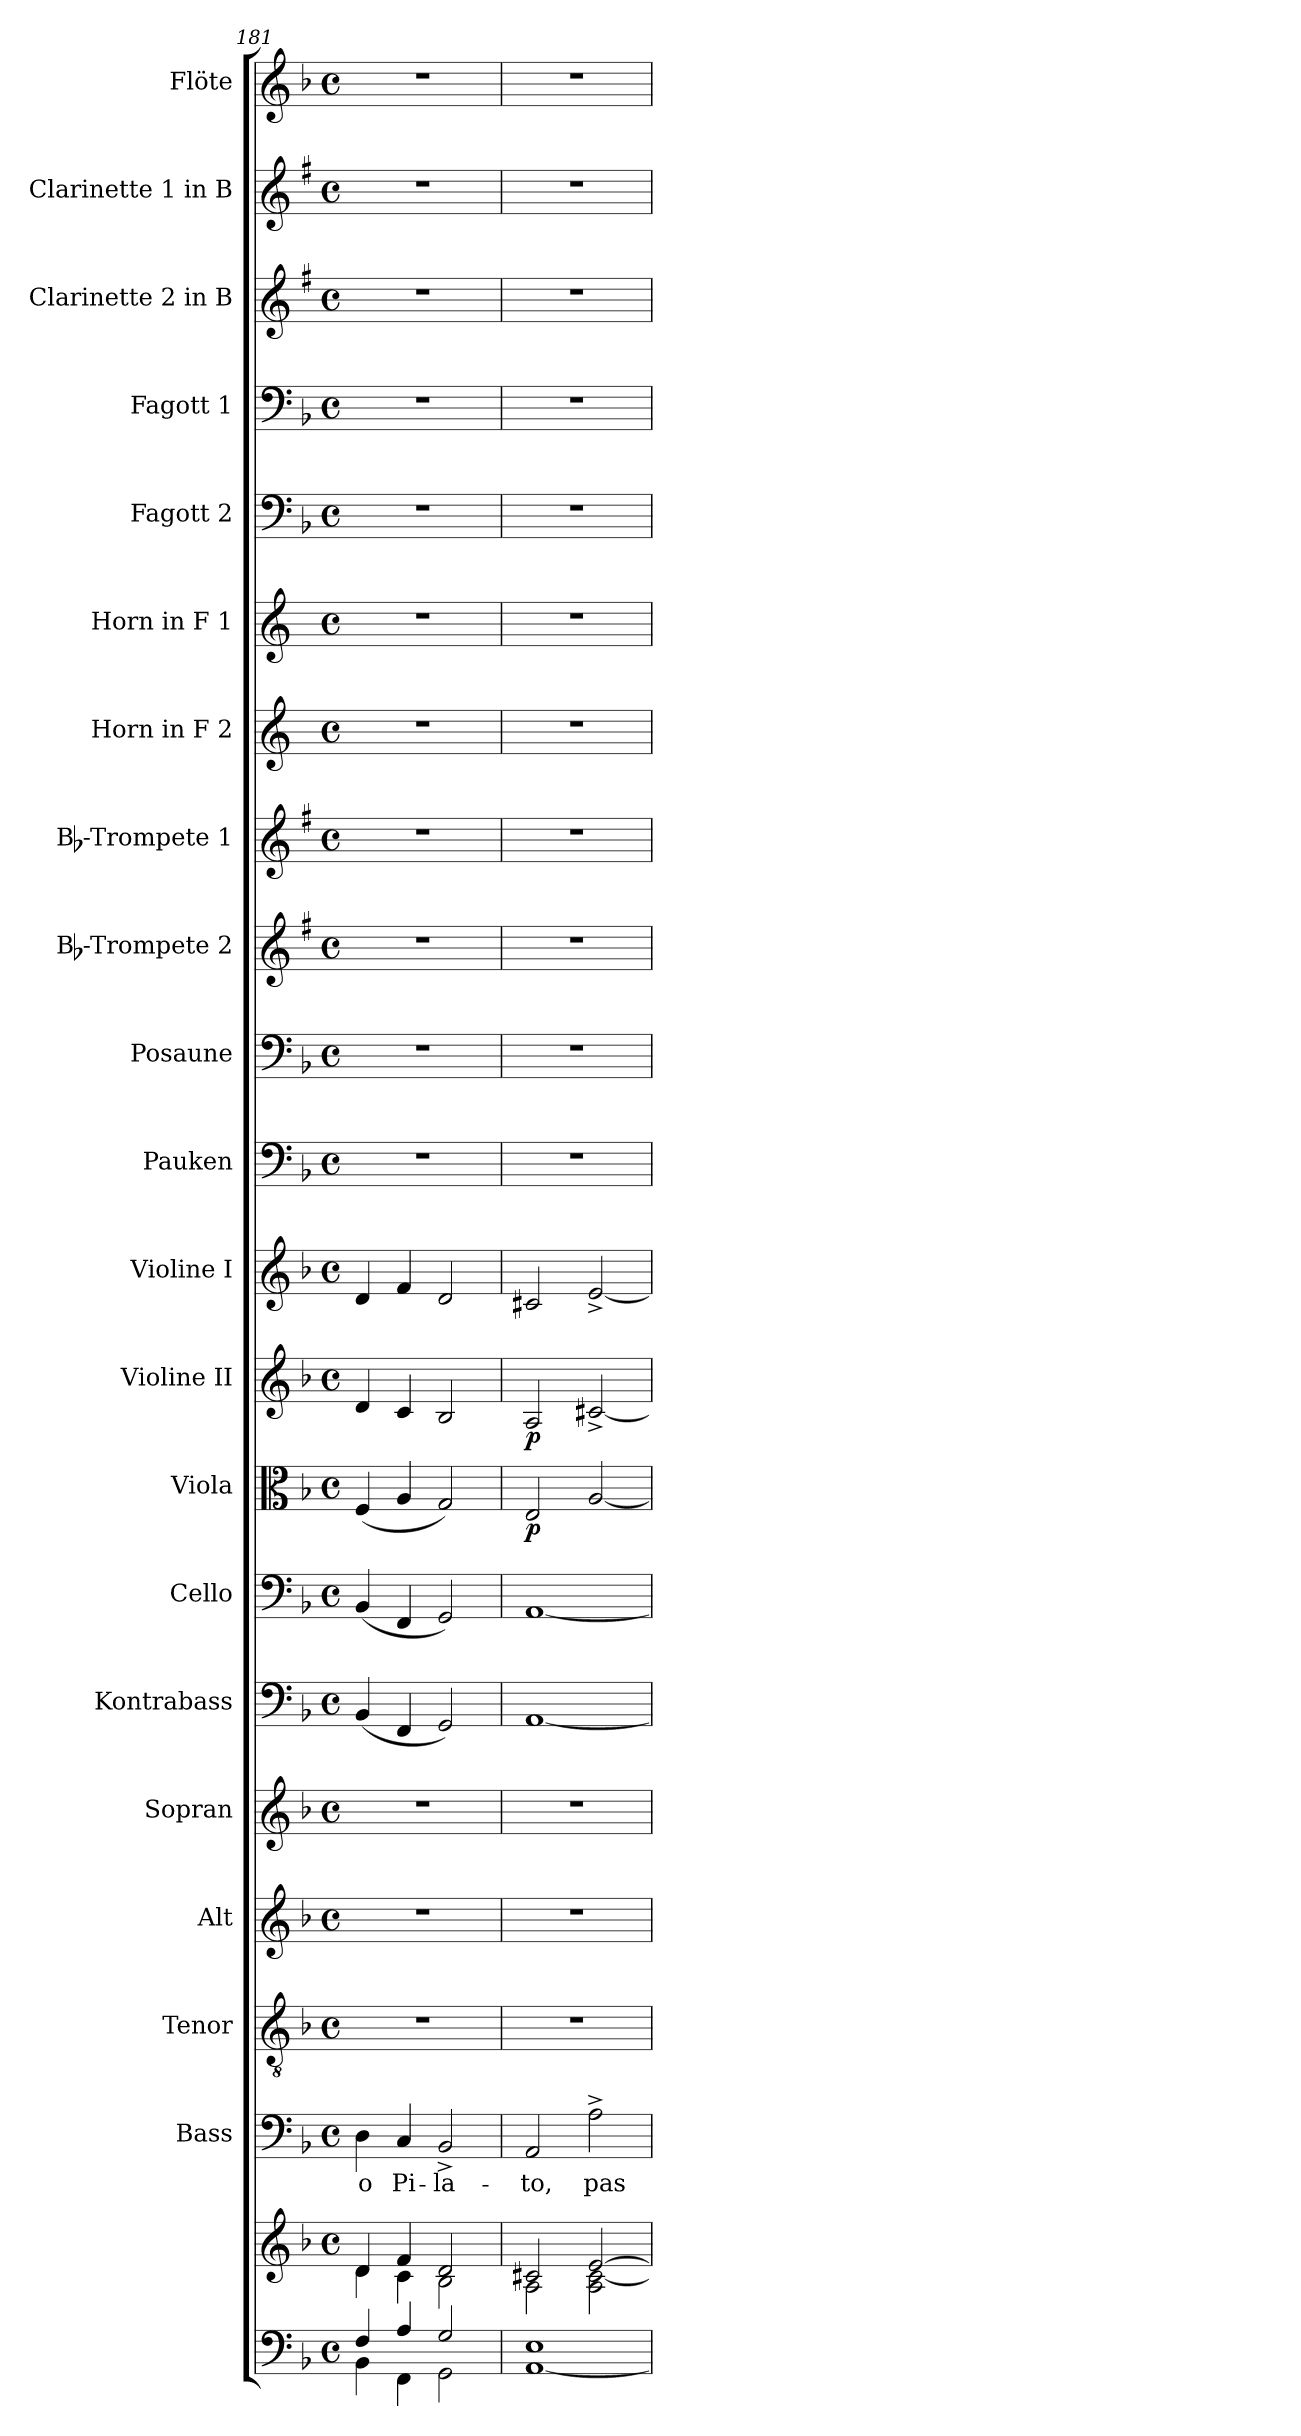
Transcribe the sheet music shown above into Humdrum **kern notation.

**kern	**kern	**kern	**text	**kern	**kern	**kern	**kern	**kern	**kern	**dynam	**kern	**dynam	**kern	**kern	**kern	**kern	**kern	**kern	**kern	**kern	**kern	**kern	**kern	**kern
*part21	*part21	*part20	*part20	*part19	*part18	*part17	*part16	*part15	*part14	*part14	*part13	*part13	*part12	*part11	*part10	*part9	*part8	*part7	*part6	*part5	*part4	*part3	*part2	*part1
*staff22	*staff21	*staff20	*staff20	*staff19	*staff18	*staff17	*staff16	*staff15	*staff14	*staff14	*staff13	*staff13	*staff12	*staff11	*staff10	*staff9	*staff8	*staff7	*staff6	*staff5	*staff4	*staff3	*staff2	*staff1
*	*	*I"Bass	*	*I"Tenor	*I"Alt	*I"Sopran	*I"Kontrabass	*I"Cello	*I"Viola	*	*I"Violine II	*	*I"Violine I	*I"Pauken	*I"Posaune	*I"Bb-Trompete 2	*I"Bb-Trompete 1	*I"Horn in F 2	*I"Horn in F 1	*I"Fagott 2	*I"Fagott 1	*I"Clarinette 2 in B	*I"Clarinette 1 in B	*I"Flöte
*	*	*I'B.	*	*I'T.	*I'A.	*I'S.	*I'Kb.	*	*I'Vla.	*	*I'Vl. II	*	*I'Vl. I	*I'Pk.	*I'Pos.	*I'Bb Trp. 2	*I'Bb Trp. 1	*	*	*I'Fg. 2	*I'Fg. 1	*I'Clar. 2	*I'Clar.1	*I'Fl.
*clefF4	*clefG2	*clefF4	*	*clefGv2	*clefG2	*clefG2	*clefF4	*clefF4	*clefC3	*	*clefG2	*	*clefG2	*clefF4	*clefF4	*clefG2	*clefG2	*clefG2	*clefG2	*clefF4	*clefF4	*clefG2	*clefG2	*clefG2
*	*	*	*	*	*	*	*ITrd7c12	*	*	*	*	*	*	*	*	*ITrd1c2	*ITrd1c2	*ITrd4c7	*ITrd4c7	*	*	*ITrd1c2	*ITrd1c2	*
*k[b-]	*k[b-]	*k[b-]	*	*k[b-]	*k[b-]	*k[b-]	*k[b-]	*k[b-]	*k[b-]	*	*k[b-]	*	*k[b-]	*k[b-]	*k[b-]	*k[b-]	*k[b-]	*k[b-]	*k[b-]	*k[b-]	*k[b-]	*k[b-]	*k[b-]	*k[b-]
*F:	*F:	*F:	*	*F:	*F:	*F:	*F:	*F:	*F:	*	*F:	*	*F:	*F:	*F:	*F:	*F:	*F:	*F:	*F:	*F:	*F:	*F:	*F:
*M4/4	*M4/4	*M4/4	*	*M4/4	*M4/4	*M4/4	*M4/4	*M4/4	*M4/4	*	*M4/4	*	*M4/4	*M4/4	*M4/4	*M4/4	*M4/4	*M4/4	*M4/4	*M4/4	*M4/4	*M4/4	*M4/4	*M4/4
*met(c)	*met(c)	*met(c)	*	*met(c)	*met(c)	*met(c)	*met(c)	*met(c)	*met(c)	*	*met(c)	*	*met(c)	*met(c)	*met(c)	*met(c)	*met(c)	*met(c)	*met(c)	*met(c)	*met(c)	*met(c)	*met(c)	*met(c)
=181	=181	=181	=181	=181	=181	=181	=181	=181	=181	=181	=181	=181	=181	=181	=181	=181	=181	=181	=181	=181	=181	=181	=181	=181
*^	*^	*	*	*	*	*	*	*	*	*	*	*	*	*	*	*	*	*	*	*	*	*	*	*
!	!	!	!	!	!LO:LY:b	!	!	!	!	!	!	!	!	!	!	!	!	!	!	!	!	!	!	!	!	!
4F/	4BB-\	4d/	4d\	4D\	-o	1r	1r	1r	(<4BBB-/	(<4BB-/	(<4F/	.	4d/	.	4d/	1r	1r	1r	1r	1r	1r	1r	1r	1r	1r	1r
!	!	!	!	!	!LO:LY:b	!	!	!	!	!	!	!	!	!	!	!	!	!	!	!	!	!	!	!	!	!
4A/	4FF\	4f/	4c\	4C/	Pi-	.	.	.	4FFF/	4FF/	4A/	.	4c/	.	4f/	.	.	.	.	.	.	.	.	.	.	.
!	!	!	!	!	!LO:LY:b	!	!	!	!	!	!	!	!	!	!	!	!	!	!	!	!	!	!	!	!	!
2G/	2GG\	2d/	2B-\	2BB-^>/	-la-	.	.	.	2GGG/)	2GG/)	2G/)	.	2B-/	.	2d/	.	.	.	.	.	.	.	.	.	.	.
!!LO:PB:g=z
=182	=182	=182	=182	=182	=182	=182	=182	=182	=182	=182	=182	=182	=182	=182	=182	=182	=182	=182	=182	=182	=182	=182	=182	=182	=182	=182
!	!	!	!	!	!LO:LY:b	!	!	!	!	!	!	!LO:DY:b	!	!LO:DY:b	!	!	!	!	!	!	!	!	!	!	!	!
1E	[<1AA	2c#X/	2A\	2AA/	-to,	1r	1r	1r	[1AAA	[1AA	2E/	p	2A/	p	2c#X/	1r	1r	1r	1r	1r	1r	1r	1r	1r	1r	1r
!	!	!	!	!	!LO:LY:b	!	!	!	!	!	!	!	!	!	!	!	!	!	!	!	!	!	!	!	!	!
.	.	[>2e/	2A\ [<2c#\	2A^>\	pas-	.	.	.	.	.	[2A/	.	[2c#X^</	.	[2e^</	.	.	.	.	.	.	.	.	.	.	.
*v	*v	*	*	*	*	*	*	*	*	*	*	*	*	*	*	*	*	*	*	*	*	*	*	*	*	*
*	*v	*v	*	*	*	*	*	*	*	*	*	*	*	*	*	*	*	*	*	*	*	*	*	*	*
=	=	=	=	=	=	=	=	=	=	=	=	=	=	=	=	=	=	=	=	=	=	=	=	=
*-	*-	*-	*-	*-	*-	*-	*-	*-	*-	*-	*-	*-	*-	*-	*-	*-	*-	*-	*-	*-	*-	*-	*-	*-
